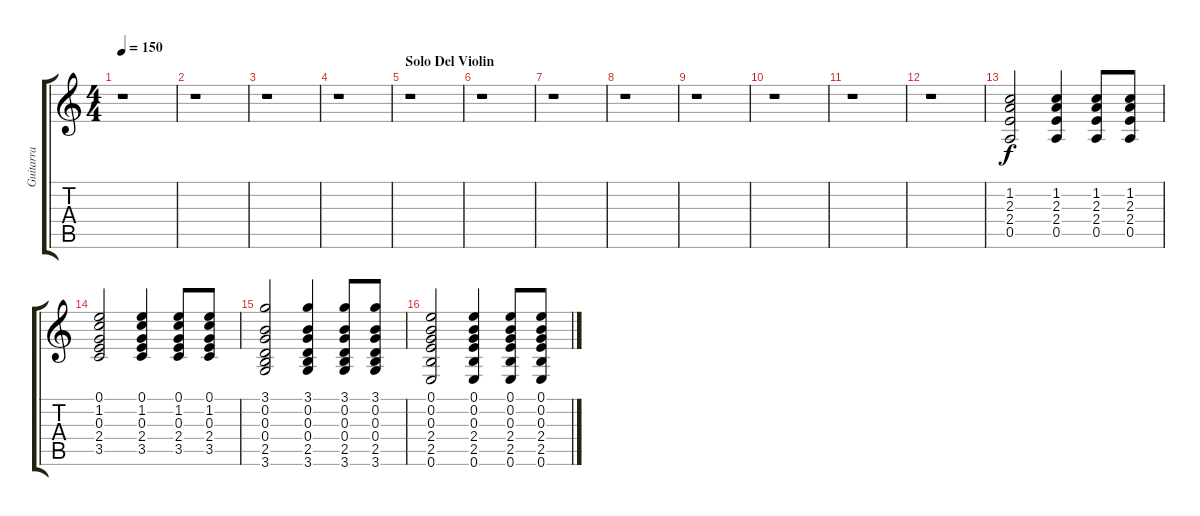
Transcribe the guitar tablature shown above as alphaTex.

\track ("Guitarra" "Guitarra") {instrument acousticguitarsteel}
\staff {score tabs}
\tuning (E4 B3 G3 D3 A2 E2) {hide}
\ts (4 4)
\tempo 150
\clef g2
\ks c
r.1{dy f} |
r.1 |
r.1 |
r.1 |
\section ("" "Solo Del Violin")
r.1 |
r.1 |
r.1 |
r.1 |
r.1 |
r.1 |
r.1 |
r.1 |
(1.2 2.3 2.4 0.5).2{volume 13} (1.2 2.3 2.4 0.5).4 (1.2 2.3 2.4 0.5).8 (1.2 2.3 2.4 0.5).8 |
(0.1 1.2 0.3 2.4 3.5).2 (0.1 1.2 0.3 2.4 3.5).4 (0.1 1.2 0.3 2.4 3.5).8 (0.1 1.2 0.3 2.4 3.5).8 |
(3.1 0.2 0.3 0.4 2.5 3.6).2 (3.1 0.2 0.3 0.4 2.5 3.6).4 (3.1 0.2 0.3 0.4 2.5 3.6).8 (3.1 0.2 0.3 0.4 2.5 3.6).8 |
(0.1 0.2 0.3 2.4 2.5 0.6).2 (0.1 0.2 0.3 2.4 2.5 0.6).4 (0.1 0.2 0.3 2.4 2.5 0.6).8 (0.1 0.2 0.3 2.4 2.5 0.6).8
